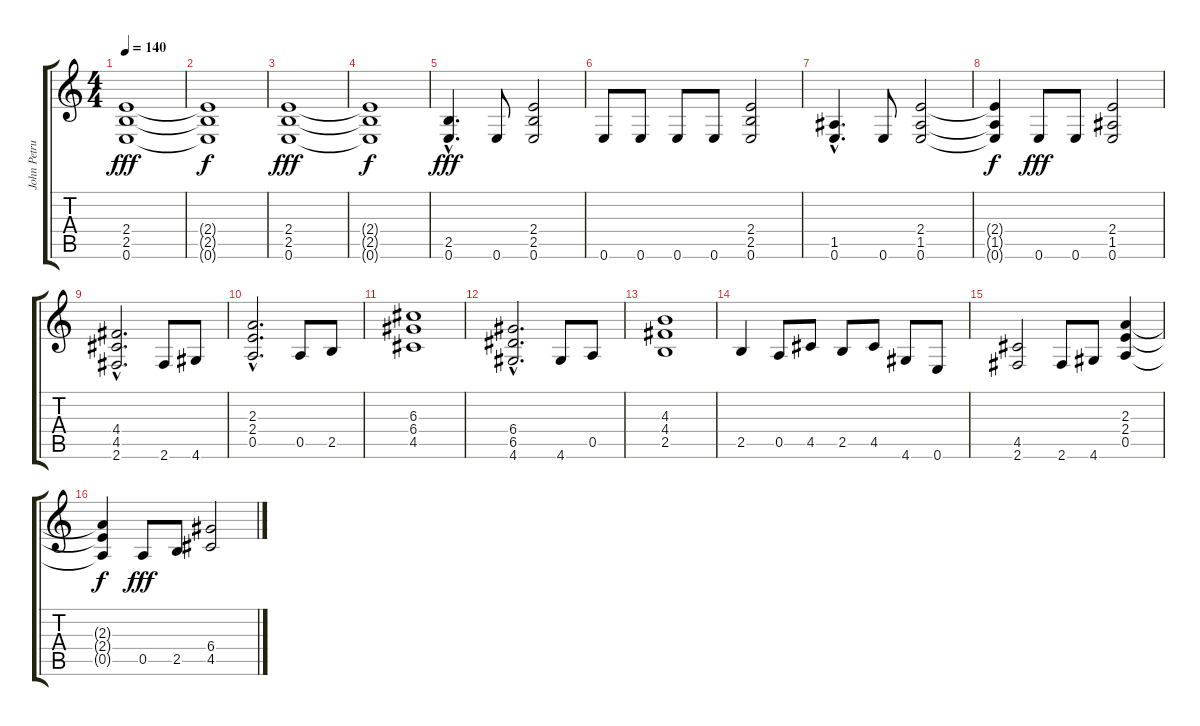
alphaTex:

\track ("John Petrucci" "John Petru") {instrument distortionguitar}
\staff {score tabs}
\tuning (E4 B3 G3 D3 A2 E2) {hide}
\ts (4 4)
\tempo 140
\clef g2
\ks c
(2.4 2.5 0.6).1{dy fff} |
(2.4{t} 2.5{t} 0.6{t}).1{dy f} |
(2.4 2.5 0.6).1{dy fff} |
(2.4{t} 2.5{t} 0.6{t}).1{dy f} |
(2.5{hac} 0.6{hac}).4{d dy fff} 0.6.8 (2.4 2.5 0.6).2 |
0.6.8 0.6.8 0.6.8 0.6.8 (2.4 2.5 0.6).2 |
(1.5{hac} 0.6{hac}).4{d} 0.6.8 (2.4 1.5 0.6).2 |
(2.4{t} 1.5{t} 0.6{t}).4{dy f} 0.6.8{dy fff} 0.6.8 (2.4 1.5 0.6).2 |
(4.4{hac} 4.5{hac} 2.6{hac}).2{d} 2.6.8 4.6.8 |
(2.3{hac} 2.4{hac} 0.5{hac}).2{d} 0.5.8 2.5.8 |
(6.3 6.4 4.5).1 |
(6.4{hac} 6.5{hac} 4.6{hac}).2{d} 4.6.8 0.5.8 |
(4.3 4.4 2.5).1 |
2.5.4 0.5.8 4.5.8 2.5.8 4.5.8 4.6.8 0.6.8 |
(4.5 2.6).2 2.6.8 4.6.8 (2.3 2.4 0.5).4 |
(2.3{t} 2.4{t} 0.5{t}).4{dy f} 0.5.8{dy fff} 2.5.8 (6.4 4.5).2
